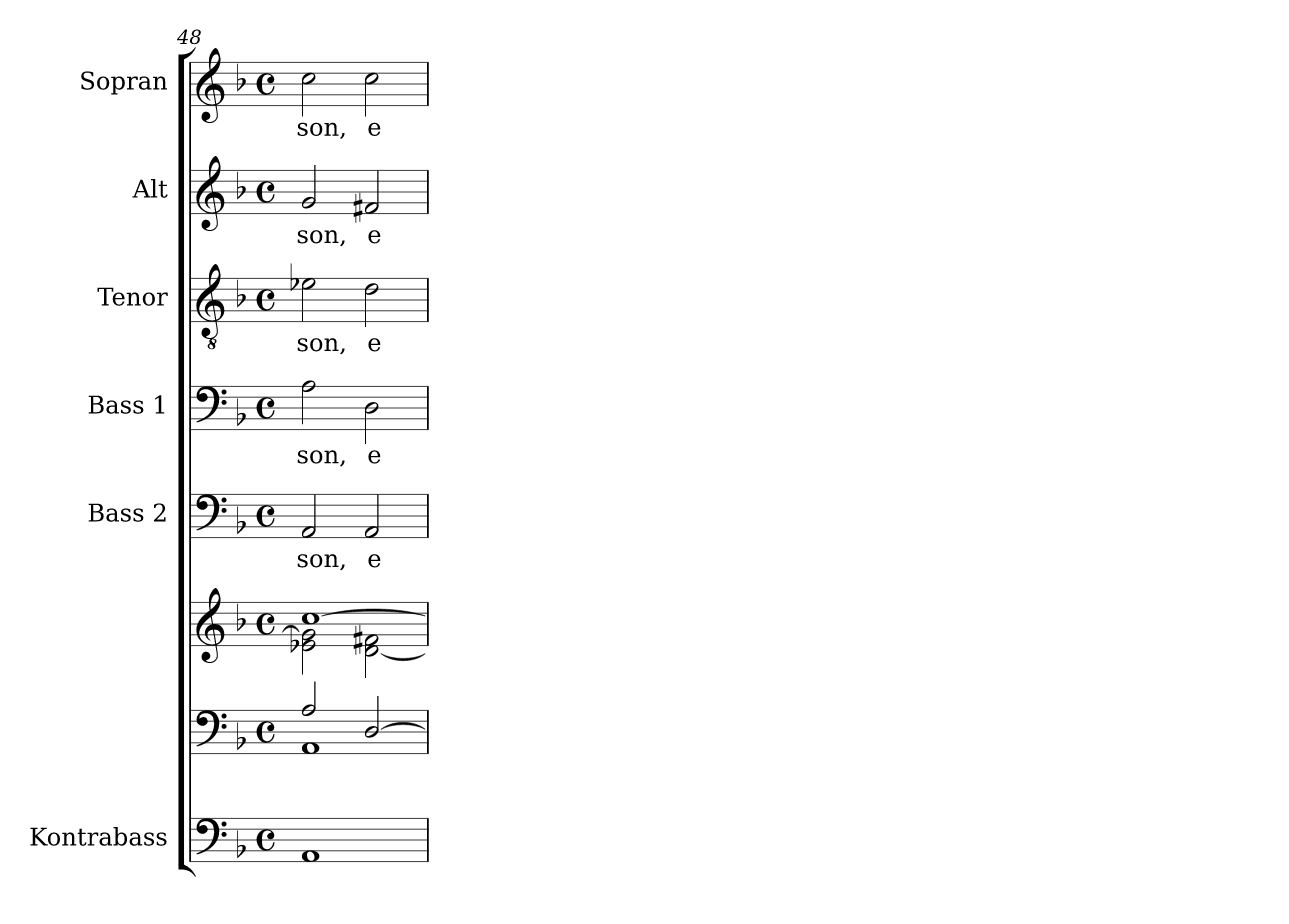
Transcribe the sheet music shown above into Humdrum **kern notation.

**kern	**kern	**kern	**kern	**text	**kern	**text	**kern	**text	**kern	**text	**kern	**text
*part7	*part6	*part6	*part5	*part5	*part4	*part4	*part3	*part3	*part2	*part2	*part1	*part1
*staff8	*staff7	*staff6	*staff5	*staff5	*staff4	*staff4	*staff3	*staff3	*staff2	*staff2	*staff1	*staff1
*I"Kontrabass	*	*	*I"Bass 2	*	*I"Bass 1	*	*I"Tenor	*	*I"Alt	*	*I"Sopran	*
*I'Kb.	*	*	*I'B. 2	*	*I'B. 1	*	*I'T.	*	*I'A.	*	*I'S.	*
*clefF4	*clefF4	*clefG2	*clefF4	*	*clefF4	*	*clefGv2	*	*clefG2	*	*clefG2	*
*ITrd7c12	*	*	*	*	*	*	*	*	*	*	*	*
*k[b-]	*k[b-]	*k[b-]	*k[b-]	*	*k[b-]	*	*k[b-]	*	*k[b-]	*	*k[b-]	*
*F:	*F:	*F:	*F:	*	*F:	*	*F:	*	*F:	*	*F:	*
*M4/4	*M4/4	*M4/4	*M4/4	*	*M4/4	*	*M4/4	*	*M4/4	*	*M4/4	*
*met(c)	*met(c)	*met(c)	*met(c)	*	*met(c)	*	*met(c)	*	*met(c)	*	*met(c)	*
=48	=48	=48	=48	=48	=48	=48	=48	=48	=48	=48	=48	=48
*	*^	*^	*	*	*	*	*	*	*	*	*	*
!	!	!	!	!	!	!LO:LY:b	!	!LO:LY:b	!	!LO:LY:b	!	!LO:LY:b	!	!LO:LY:b
1AAA	2A/	1AA	[>1cc	2e-X\ 2g\]	2AA/	-son,	2A\	-son,	2e-X\	-son,	2g/	-son,	2cc\	-son,
!	!	!	!	!	!	!LO:LY:b	!	!LO:LY:b	!	!LO:LY:b	!	!LO:LY:b	!	!LO:LY:b
.	[>2D/	.	.	[<2d\ 2f#X\	2AA/	e-	2D\	e-	2d\	e-	2f#X/	e-	2cc\	e-
*	*v	*v	*	*	*	*	*	*	*	*	*	*	*	*
*	*	*v	*v	*	*	*	*	*	*	*	*	*	*
=	=	=	=	=	=	=	=	=	=	=	=	=
*-	*-	*-	*-	*-	*-	*-	*-	*-	*-	*-	*-	*-
